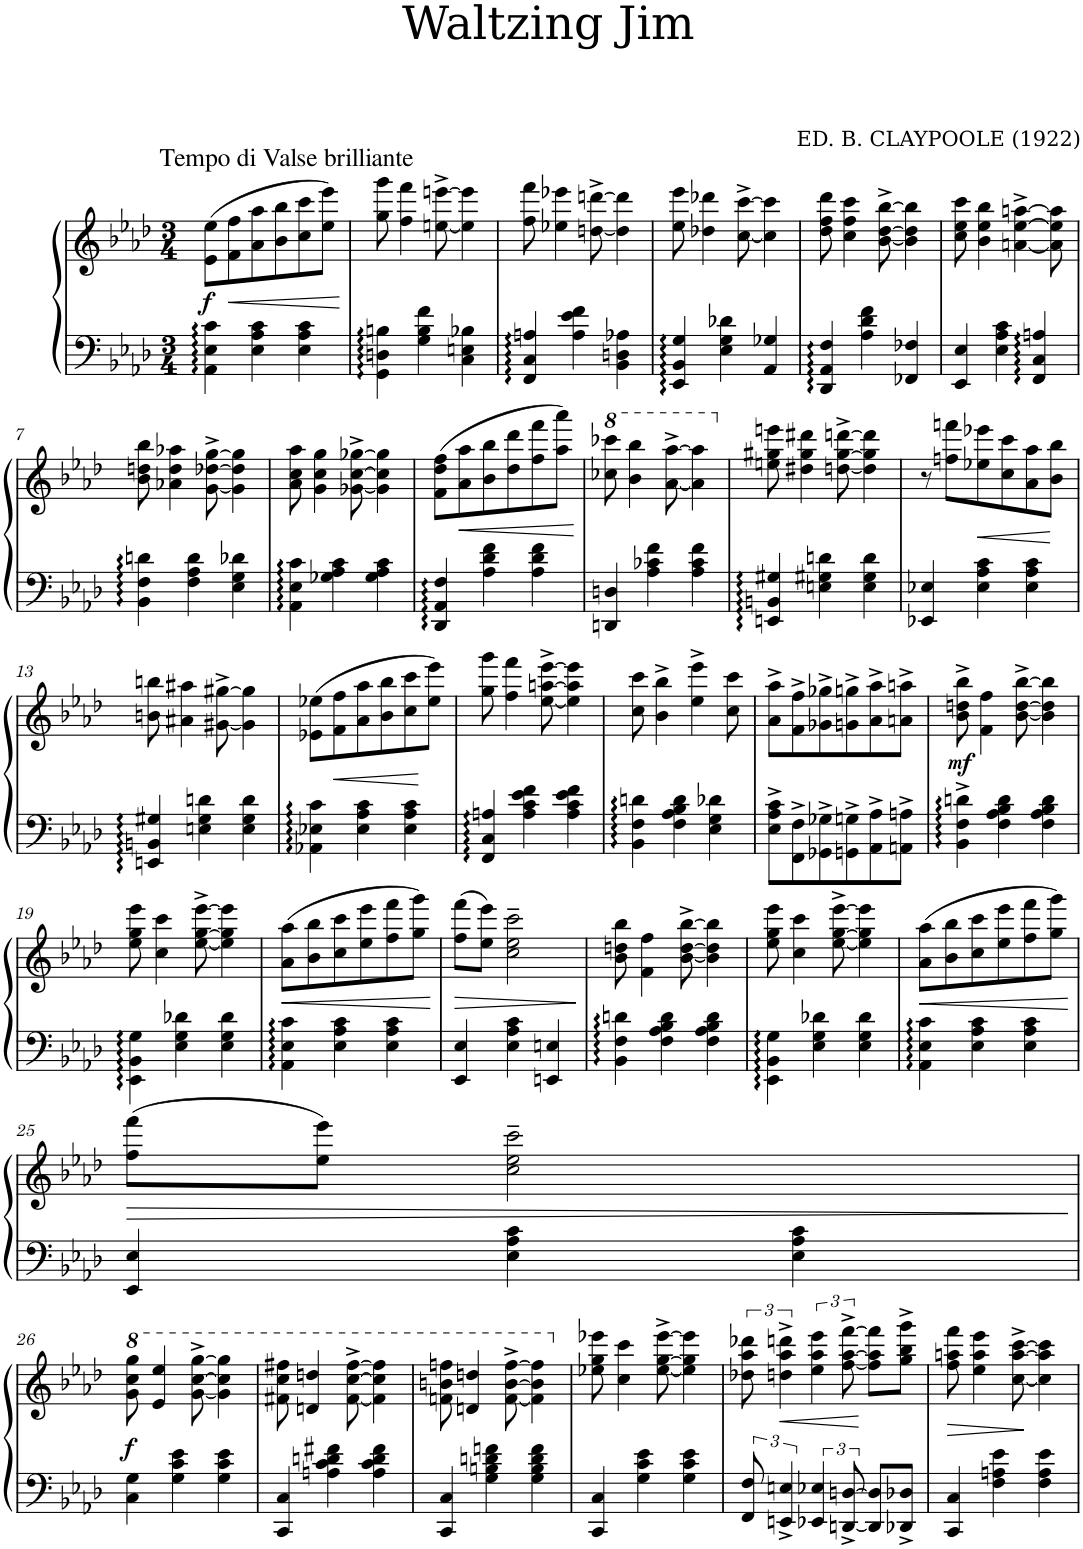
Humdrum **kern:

**kern	**kern	**dynam
*part1	*part1	*part1
*staff2	*staff1	*staff1/2
*I"Piano	*	*
*I'Pno.	*	*
*clefF4	*clefG2	*
*k[b-e-a-d-]	*k[b-e-a-d-]	*
*M3/4	*M3/4	*
=1	=1	=1
!	!LO:TX:a:t=Tempo di Valse brilliante	!
!	!	!LO:DY:b
4AA-\ 4E-\ 4c\	(8e-\ 8ee-\L	f
!	!	!LO:HP:b
.	8f\ 8ff\	<
4E-\ 4A-\ 4c\	8a-\ 8aa-\	.
.	8b-\ 8bb-\	.
4E-\ 4A-\ 4c\	8cc\ 8ccc\	.
.	8ee-\ 8eee-\J)	.
.	.	[
=2	=2	=2
4GG\ 4Dn\ 4Bn\	8gg\ 8ggg\	.
.	4ff\ 4fff\	.
4G\ 4B\ 4f\	.	.
.	[8een\^ [8eeen\^	.
4C\ 4En\ 4B-X\	4ee\] 4eee\]	.
=3	=3	=3
4FF/ 4C/ 4An/	8ff\ 8fff\	.
.	4ee-X\ 4eee-X\	.
4A\ 4e-\ 4f\	.	.
.	[8ddn\^ [8dddn\^	.
4BB-\ 4Dn\ 4A-X\	4dd\] 4ddd\]	.
=4	=4	=4
4EE-/ 4BB-/ 4G/	8ee-\ 8eee-\	.
.	4dd-X\ 4ddd-X\	.
4E-\ 4G\ 4d-X\	.	.
.	[8cc\^ [8ccc\^	.
4AA-/ 4G-X/	4cc\] 4ccc\]	.
=5	=5	=5
4DD-/ 4AA-/ 4F/	8dd-\ 8ff\ 8ddd-\	.
.	4cc\ 4ff\ 4ccc\	.
4A-\ 4d-\ 4f\	.	.
.	[8b-\^ [8dd-\^ [8bb-\^	.
4FF-X/ 4F-X/	4b-\] 4dd-\] 4bb-\]	.
=6	=6	=6
4EE-/ 4E-/	8cc\ 8ee-\ 8ccc\	.
.	4b-\ 4ee-\ 4bb-\	.
4E-\ 4A-\ 4c\	.	.
.	[4an\^ [4ee-\^ [4aan\^	.
4FF/ 4C/ 4An/	.	.
.	8a\] 8ee-\] 8aa\]	.
!!LO:LB:g=z
=7	=7	=7
4BB-\ 4F\ 4dn\	8b-\ 8ddn\ 8bb-\	.
.	4a-X\ 4dd\ 4aa-X\	.
4F\ 4A-\ 4d\	.	.
.	[8g\^ [8dd-X\^ [8gg\^	.
4E-\ 4G\ 4d-X\	4g\] 4dd-\] 4gg\]	.
=8	=8	=8
4AA-\ 4E-\ 4c\	8a-\ 8cc\ 8aa-\	.
.	4g\ 4cc\ 4gg\	.
4G-X\ 4A-\ 4c\	.	.
.	[8g-X\^ [8cc\^ [8gg-X\^	.
4G-\ 4A-\ 4c\	4g-\] 4cc\] 4gg-\]	.
=9	=9	=9
4DD-/ 4AA-/ 4F/	(8f\ 8dd-\ 8ff\L	.
!	!	!LO:HP:b
.	8a-\ 8aa-\	<
4A-\ 4d-\ 4f\	8b-\ 8bb-\	.
.	8dd-\ 8ddd-\	.
4A-\ 4d-\ 4f\	8ff\ 8fff\	.
.	8aa-\ 8aaa-\J)	.
.	.	[
=10	=10	=10
*	*8va	*
4DDn/ 4Dn/	8ccc-X\ 8cccc-X\	.
.	4bb-\ 4bbb-\	.
4A-\ 4c-X\ 4f\	.	.
.	[8aa-\^ [8aaa-\^	.
4A-\ 4c-\ 4f\	4aa-\] 4aaa-\]	.
=11	=11	=11
*	*X8va	*
4EEn/ 4BBn/ 4G#X/	8een\ 8gg#X\ 8eeen\	.
.	4dd#X\ 4gg#\ 4ddd#X\	.
4En\ 4G#X\ 4dn\	.	.
.	[8ddn\^ [8gg#\^ [8dddn\^	.
4E\ 4G#\ 4d\	4dd\] 4gg#\] 4ddd\]	.
=12	=12	=12
4EE-X/ 4E-X/	8r	.
.	8ffn\ 8fffn\L	.
!	!	!LO:HP:b
4E-\ 4A-\ 4c\	8ee-X\ 8eee-X\	<
.	8cc\ 8ccc\	.
4E-\ 4A-\ 4c\	8a-\ 8aa-\	.
.	8b-\ 8bb-\J	.
.	.	[
!!LO:LB:g=z
=13	=13	=13
4EEn/ 4BBn/ 4G#X/	8bn\ 8bbn\	.
.	4a#X\ 4aa#X\	.
4En\ 4G#\ 4dn\	.	.
.	[8g#X\^ [8gg#X\^	.
4E\ 4G#\ 4d\	4g#\] 4gg#\]	.
=14	=14	=14
4AA-X\ 4E-X\ 4c\	(8e-X\ 8ee-X\L	.
!	!	!LO:HP:b
.	8f\ 8ff\	<
4E-\ 4A-\ 4c\	8a-\ 8aa-\	.
.	8b-\ 8bb-\	.
4E-\ 4A-\ 4c\	8cc\ 8ccc\	.
.	8ee-\ 8eee-\J)	[
=15	=15	=15
4FF/ 4C/ 4An/	8gg\ 8ggg\	.
.	4ff\ 4fff\	.
4A\ 4c\ 4e-\ 4f\	.	.
.	[8ee-\^ [8aan\^ [8eee-\^	.
4A\ 4c\ 4e-\ 4f\	4ee-\] 4aa\] 4eee-\]	.
=16	=16	=16
4BB-\ 4F\ 4dn\	8cc\ 8ccc\	.
.	4b-\^ 4bb-\^	.
4F\ 4A-\ 4B-\ 4d\	.	.
.	4ee-\^ 4eee-\^	.
4E-\ 4G\ 4d-X\	.	.
.	8cc\ 8ccc\	.
=17	=17	=17
8E-\^ 8A-\^ 8c\^L	8a-\^ 8aa-\^L	.
8FF\^ 8F\^	8f\^ 8ff\^	.
8GG-X\^ 8G-X\^	8g-X\^ 8gg-X\^	.
8GGn\^ 8Gn\^	8gn\^ 8ggn\^	.
8AA-\^ 8A-\^	8a-\^ 8aa-\^	.
8AAn\^ 8An\^J	8an\^ 8aan\^J	.
=18	=18	=18
!	!	!LO:DY:b
4BB-\^ 4F\^ 4dn\^	8b-\^ 8ddn\^ 8bb-\^	mf
.	4f\ 4ff\	.
4F\ 4A-\ 4B-\ 4d\	.	.
.	[8b-\^ [8dd\^ [8bb-\^	.
4F\ 4A-\ 4B-\ 4d\	4b-\] 4dd\] 4bb-\]	.
!!LO:LB:g=z
=19	=19	=19
4EE-\ 4BB-\ 4G\	8ee-\ 8gg\ 8eee-\	.
.	4cc\ 4ccc\	.
4E-\ 4G\ 4d-X\	.	.
.	[8ee-\^ [8gg\^ [8eee-\^	.
4E-\ 4G\ 4d-\	4ee-\] 4gg\] 4eee-\]	.
=20	=20	=20
!	!	!LO:HP:b
4AA-\ 4E-\ 4c\	(8a-\ 8aa-\L	<
.	8b-\ 8bb-\	.
4E-\ 4A-\ 4c\	8cc\ 8ccc\	.
.	8ee-\ 8eee-\	.
4E-\ 4A-\ 4c\	8ff\ 8fff\	.
.	8gg\ 8ggg\J)	.
.	.	[
=21	=21	=21
!	!	!LO:HP:b
4EE-/ 4E-/	(8ff\ 8fff\L	>
.	8ee-\ 8eee-\J)	.
4E-\ 4A-\ 4c\	2cc\~ 2ee-\~ 2ccc\~	.
4EEn/ 4En/	.	.
.	.	]
=22	=22	=22
4BB-\ 4F\ 4dn\	8b-\ 8ddn\ 8bb-\	.
.	4f\ 4ff\	.
4F\ 4A-\ 4B-\ 4d\	.	.
.	[8b-\^ [8dd\^ [8bb-\^	.
4F\ 4A-\ 4B-\ 4d\	4b-\] 4dd\] 4bb-\]	.
=23	=23	=23
4EE-\ 4BB-\ 4G\	8ee-\ 8gg\ 8eee-\	.
.	4cc\ 4ccc\	.
4E-\ 4G\ 4d-X\	.	.
.	[8ee-\^ [8gg\^ [8eee-\^	.
4E-\ 4G\ 4d-\	4ee-\] 4gg\] 4eee-\]	.
=24	=24	=24
!	!	!LO:HP:b
4AA-\ 4E-\ 4c\	(8a-\ 8aa-\L	<
.	8b-\ 8bb-\	.
4E-\ 4A-\ 4c\	8cc\ 8ccc\	.
.	8ee-\ 8eee-\	.
4E-\ 4A-\ 4c\	8ff\ 8fff\	.
.	8gg\ 8ggg\J)	.
.	.	[
!!LO:LB:g=z
=25	=25	=25
!	!	!LO:HP:b
4EE-/ 4E-/	(8ff\ 8fff\L	>
.	8ee-\ 8eee-\J)	.
4E-\ 4A-\ 4c\	2cc\~ 2ee-\~ 2ccc\~	.
4E-\ 4A-\ 4c\	.	.
.	.	]
!!LO:LB:g=z
=26	=26	=26
*	*8va	*
!	!	!LO:DY:b
4C\ 4G\	8gg\ 8ccc\ 8ggg\	f
.	4ee-/ 4eee-/	.
4G\ 4c\ 4e-\	.	.
.	[8gg\^ [8ccc\^ [8ggg\^	.
4G\ 4c\ 4e-\	4gg\] 4ccc\] 4ggg\]	.
=27	=27	=27
4CC/ 4C/	8ff#X\ 8ccc\ 8fff#X\	.
.	4ddn/ 4dddn/	.
4An\ 4c\ 4dn\ 4f#X\	.	.
.	[8ff#\^ [8ccc\^ [8fff#\^	.
4A\ 4c\ 4d\ 4f#\	4ff#\] 4ccc\] 4fff#\]	.
=28	=28	=28
4CC/ 4C/	8ffn\ 8bbn\ 8fffn\	.
.	4ddn/ 4dddn/	.
4G\ 4Bn\ 4dn\ 4fn\	.	.
.	[8ff\^ [8bb\^ [8fff\^	.
4G\ 4B\ 4d\ 4f\	4ff\] 4bb\] 4fff\]	.
=29	=29	=29
*	*X8va	*
4CC/ 4C/	8ee-X\ 8gg\ 8eee-X\	.
.	4cc\ 4ccc\	.
4G\ 4c\ 4e-\	.	.
.	[8ee-\^ [8gg\^ [8eee-\^	.
4G\ 4c\ 4e-\	4ee-\] 4gg\] 4eee-\]	.
=30	=30	=30
12FF/ 12F/	12dd-X\ 12aa-\ 12ddd-X\	.
!	!	!LO:HP:b
6EEn/^ 6En/^	6ddn\^ 6aa-\^ 6dddn\^	<
6EE-X/ 6E-X/	6ee-\ 6aa-\ 6eee-\	.
[12DDn/^ [12Dn/^	[12ff\^ [12aa-\^ [12fff\^	.
8DD/] 8D/]L	8ff\] 8aa-\] 8fff\]L	[
8DD-X/^ 8D-X/^J	8gg\^ 8bb-\^ 8ggg\^J	.
=31	=31	=31
!	!	!LO:HP:b
4CC/ 4C/	8ff\ 8aan\ 8fff\	>
.	4ee-\ 4aa\ 4eee-\	.
4F\ 4An\ 4e-\	.	.
.	[8cc\^ [8aa\^ [8ccc\^	.
4F\ 4A\ 4e-\	4cc\] 4aa\] 4ccc\]	]
=	=	=
*-	*-	*-
